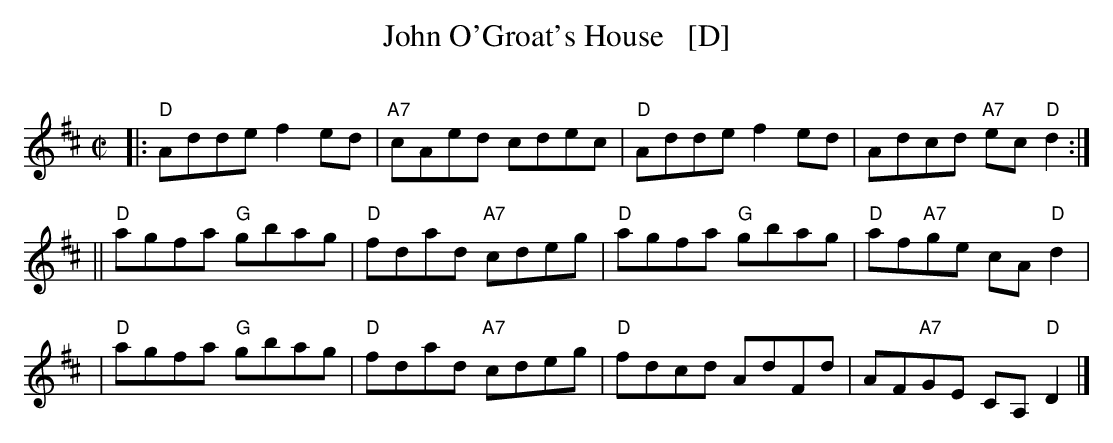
X:1
T: John O'Groat's House   [D]
O:
M: C|
L: 1/8
K: D
|: "D"Adde f2ed | "A7"cAed cdec | "D"Adde f2ed | Adcd "A7"ec"D"d2 :|
|| "D"agfa "G"gbag | "D"fdad "A7"cdeg | "D"agfa "G"gbag | "D"af"A7"ge cA"D"d2 |
|  "D"agfa "G"gbag | "D"fdad "A7"cdeg | "D"fdcd AdFd | AF"A7"GE CA,"D"D2 |]
